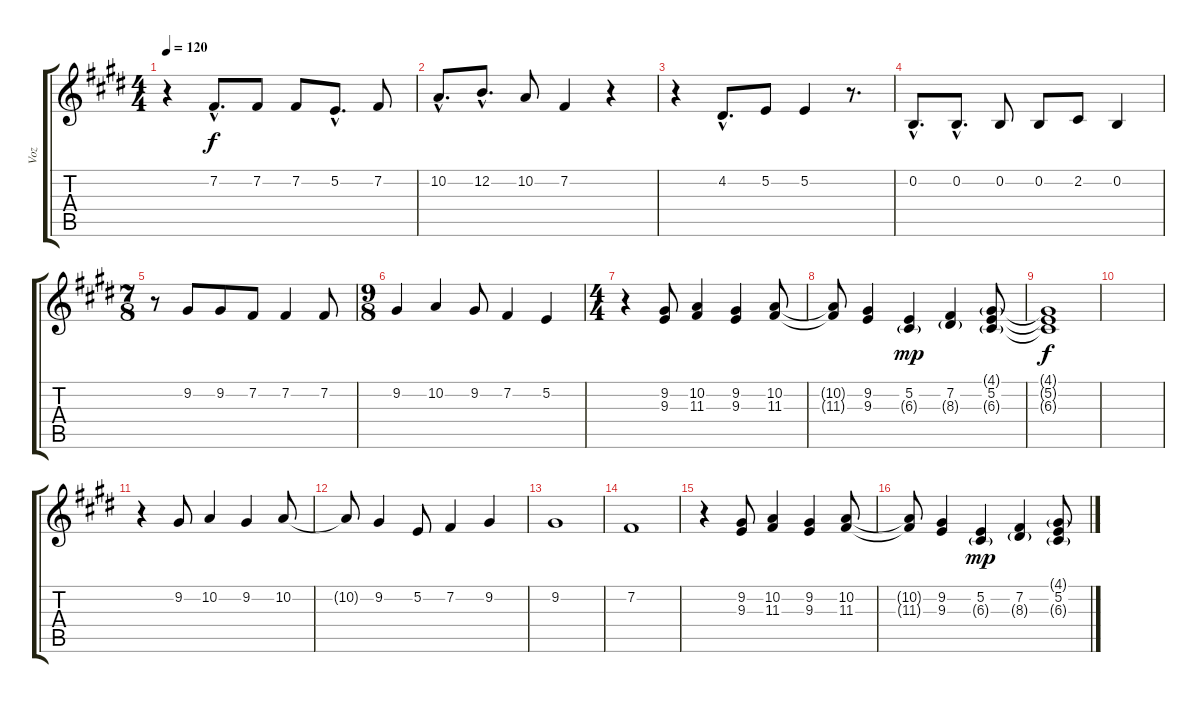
\track ("Voz" "Voz") {instrument bassoon}
\staff {score tabs}
\tuning (E4 B3 G3 D3 A2 E2) {hide}
\ts (4 4)
\tempo 120
\clef g2
\ks e
r.4{dy f} 7.2{hac}.8{d} 7.2.8 7.2.8 5.2{hac}.8{d} 7.2.8 |
10.2{hac}.8{d} 12.2{hac}.8{d} 10.2.8 7.2.4 r.4 |
r.4 4.2{hac}.8{d} 5.2.8 5.2.4 r.8{d} |
0.2{hac}.8{d} 0.2{hac}.8{d} 0.2.8 0.2.8 2.2.8 0.2.4 |
\ts (7 8)
r.8 9.2.8 9.2.8 7.2.8 7.2.4 7.2.8 |
\ts (9 8)
9.2.4 10.2.4 9.2.8 7.2.4 5.2.4 |
\ts (4 4)
r.4 (9.2 9.3).8 (10.2 11.3).4 (9.2 9.3).4 (10.2 11.3).8 |
(10.2{t} 11.3{t}).8 (9.2 9.3).4 (5.2 6.3{g}).4{dy mp} (7.2 8.3{g}).4 (4.1{g} 5.2 6.3{g}).8 |
(4.1{t} 5.2{t} 6.3{t}).1{dy f} |
|
r.4 9.2.8 10.2.4 9.2.4 10.2.8 |
10.2{t}.8 9.2.4 5.2.8 7.2.4 9.2.4 |
9.2.1 |
7.2.1 |
r.4 (9.2 9.3).8 (10.2 11.3).4 (9.2 9.3).4 (10.2 11.3).8 |
(10.2{t} 11.3{t}).8 (9.2 9.3).4 (5.2 6.3{g}).4{dy mp} (7.2 8.3{g}).4 (4.1{g} 5.2 6.3{g}).8
